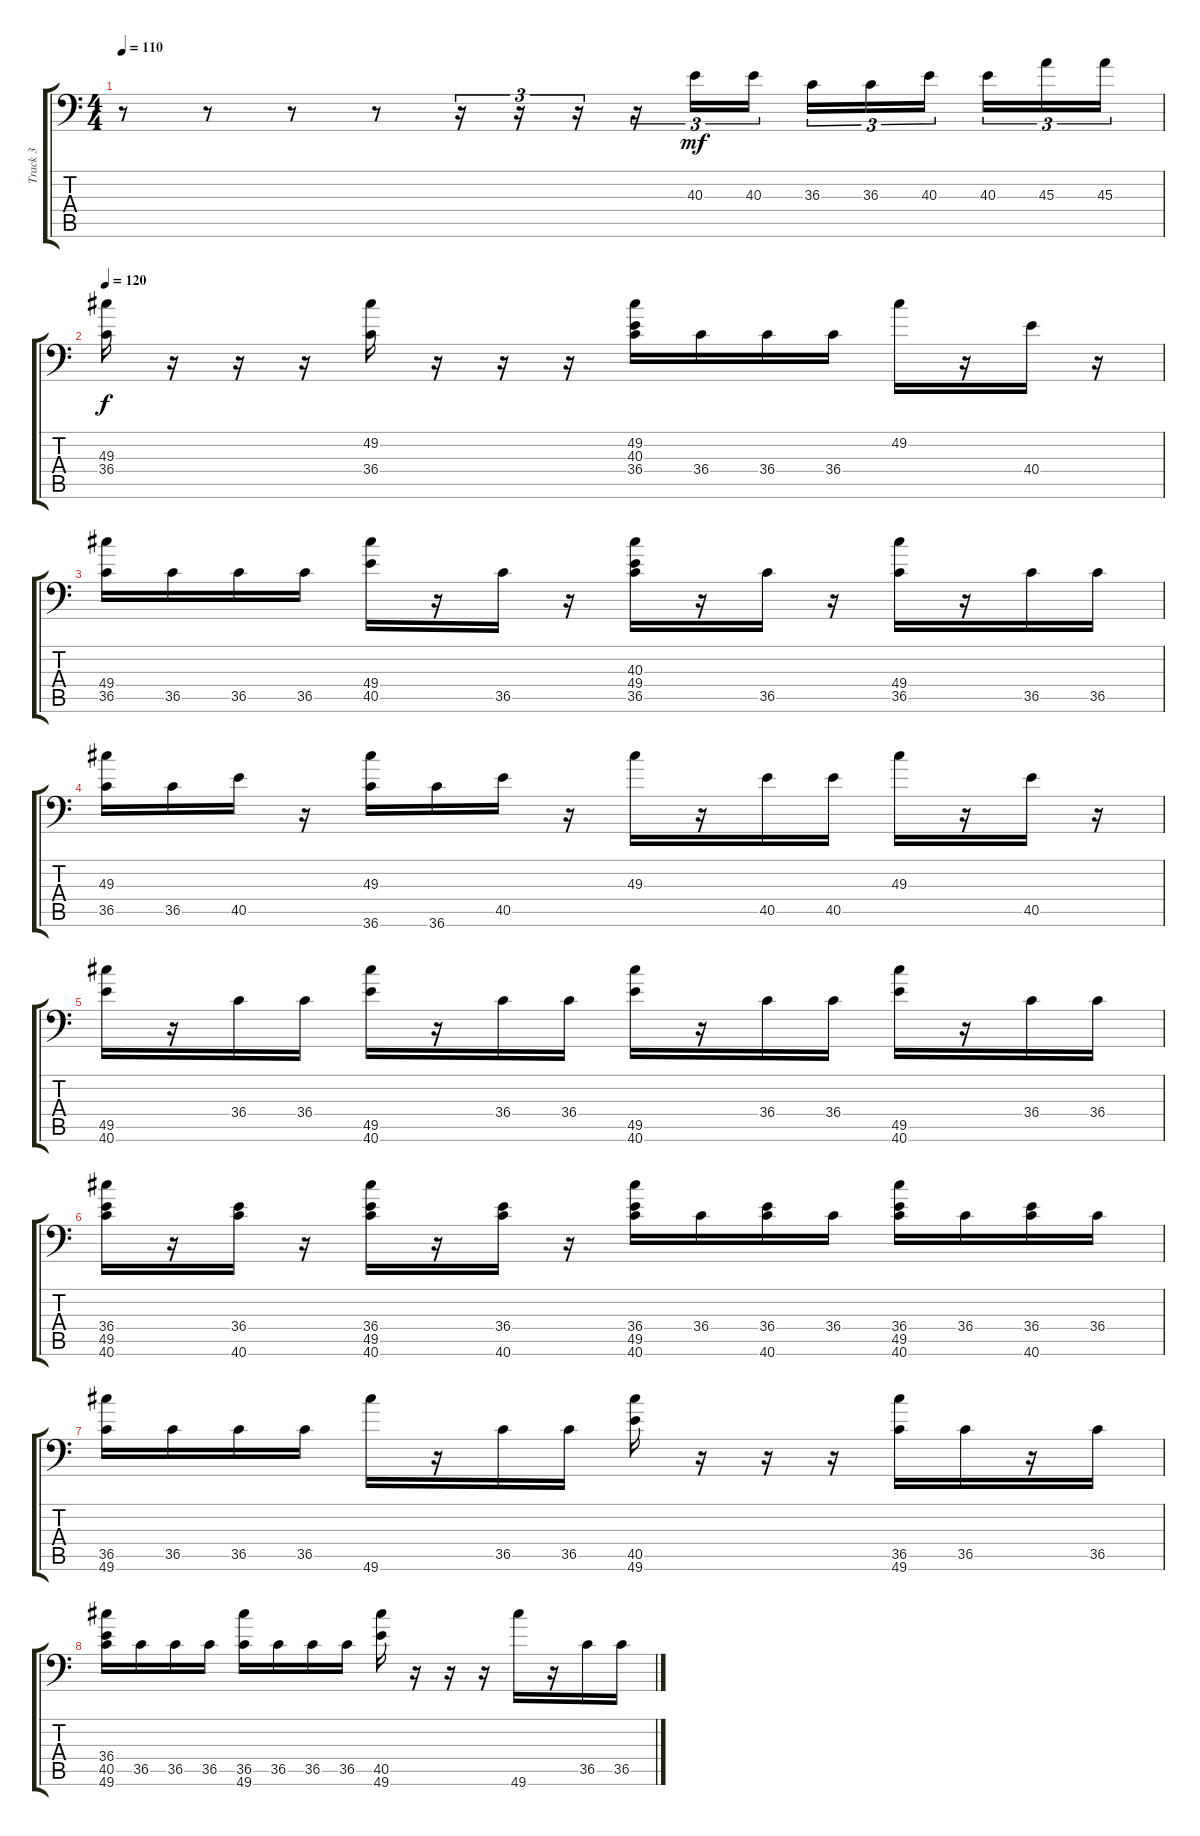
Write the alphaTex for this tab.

\track ("Track 3" "Track 3") {instrument acousticgrandpiano}
\staff {score tabs}
\tuning (C-1 C-1 C-1 C-1 C-1 C-1) {hide}
\ts (4 4)
\tempo 110
\clef f4
\ks c
r.8{dy mp} r.8 r.8 r.8 r.16{tu (3 2)} r.16{tu (3 2)} r.16{tu (3 2)} r.16{tu (3 2)} 40.3.16{tu (3 2) dy mf} 40.3.16{tu (3 2)} 36.3.16{tu (3 2)} 36.3.16{tu (3 2)} 40.3.16{tu (3 2)} 40.3.16{tu (3 2)} 45.3.16{tu (3 2)} 45.3.16{tu (3 2)} |
\tempo 120
(49.3 36.4).16{dy f} r.16 r.16 r.16 (49.2 36.4).16 r.16 r.16 r.16 (49.2 40.3 36.4).16 36.4.16 36.4.16 36.4.16 49.2.16 r.16 40.4.16 r.16 |
(49.4 36.5).16 36.5.16 36.5.16 36.5.16 (49.4 40.5).16 r.16 36.5.16 r.16 (40.3 49.4 36.5).16 r.16 36.5.16 r.16 (49.4 36.5).16 r.16 36.5.16 36.5.16 |
(49.3 36.5).16 36.5.16 40.5.16 r.16 (49.3 36.6).16 36.6.16 40.5.16 r.16 49.3.16 r.16 40.5.16 40.5.16 49.3.16 r.16 40.5.16 r.16 |
(49.5 40.6).16 r.16 36.4.16 36.4.16 (49.5 40.6).16 r.16 36.4.16 36.4.16 (49.5 40.6).16 r.16 36.4.16 36.4.16 (49.5 40.6).16 r.16 36.4.16 36.4.16 |
(36.4 49.5 40.6).16 r.16 (36.4 40.6).16 r.16 (36.4 49.5 40.6).16 r.16 (36.4 40.6).16 r.16 (36.4 49.5 40.6).16 36.4.16 (36.4 40.6).16 36.4.16 (36.4 49.5 40.6).16 36.4.16 (36.4 40.6).16 36.4.16 |
(36.5 49.6).16 36.5.16 36.5.16 36.5.16 49.6.16 r.16 36.5.16 36.5.16 (40.5 49.6).16 r.16 r.16 r.16 (36.5 49.6).16 36.5.16 r.16 36.5.16 |
(36.4 40.5 49.6).16 36.5.16 36.5.16 36.5.16 (36.5 49.6).16 36.5.16 36.5.16 36.5.16 (40.5 49.6).16 r.16 r.16 r.16 49.6.16 r.16 36.5.16 36.5.16
